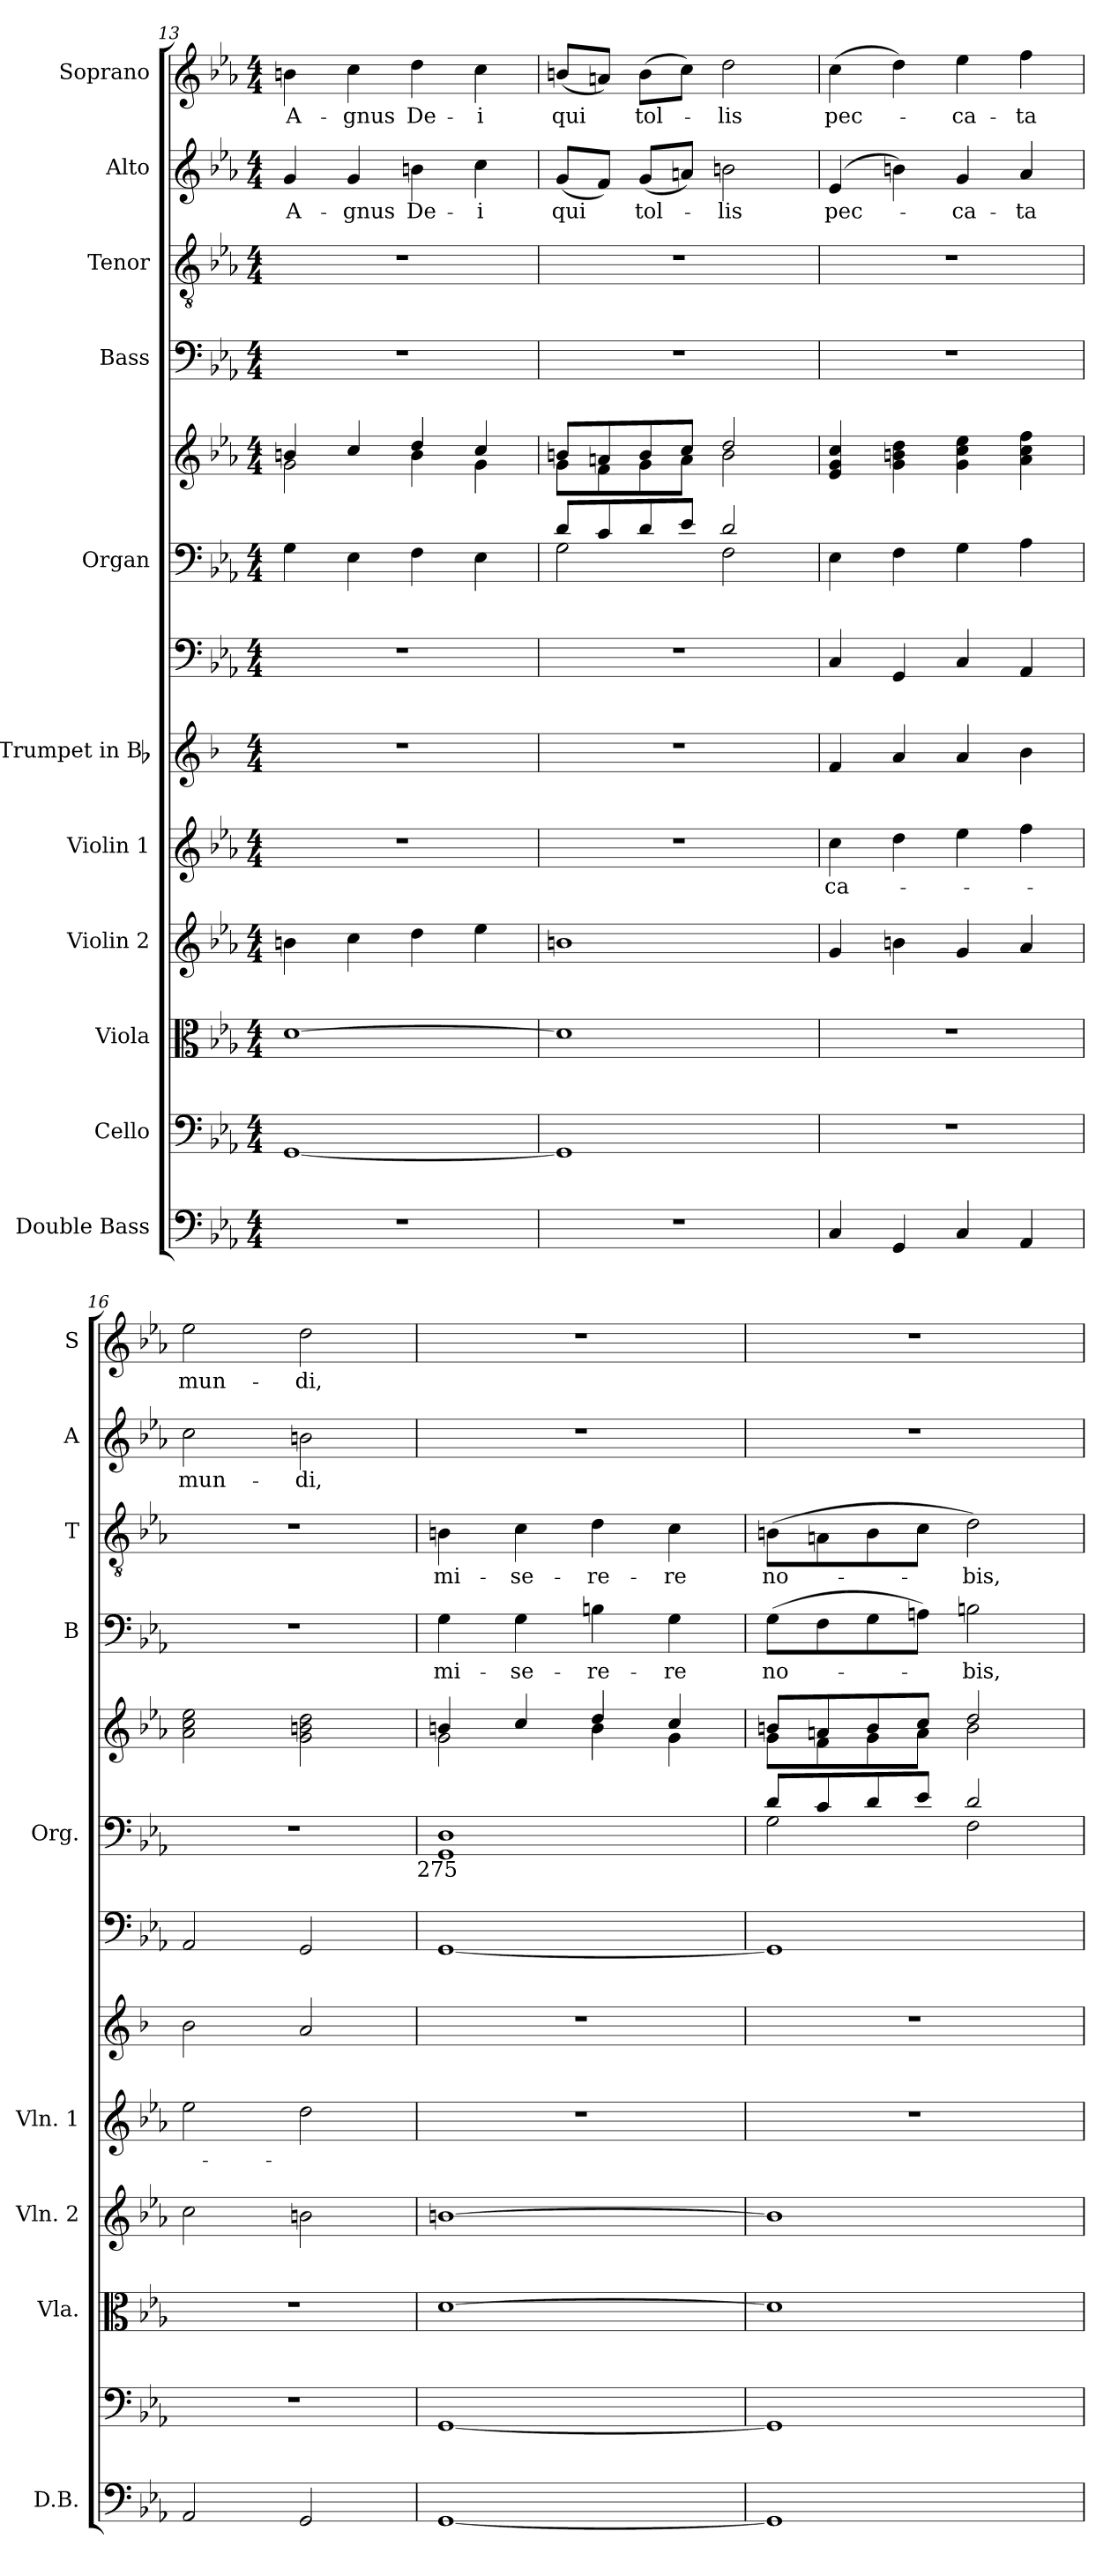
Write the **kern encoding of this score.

**kern	**kern	**kern	**kern	**kern	**text	**kern	**kern	**kern	**kern	**kern	**text	**kern	**text	**kern	**text	**kern	**text
*part12	*part11	*part10	*part9	*part8	*part8	*part7	*part6	*part5	*part5	*part4	*part4	*part3	*part3	*part2	*part2	*part1	*part1
*staff13	*staff12	*staff11	*staff10	*staff9	*staff9	*staff8	*staff7	*staff6	*staff5	*staff4	*staff4	*staff3	*staff3	*staff2	*staff2	*staff1	*staff1
*I"Double Bass	*I"Cello	*I"Viola	*I"Violin 2	*I"Violin 1	*	*I"Trumpet in Bb	*	*I"Organ	*	*I"Bass	*	*I"Tenor	*	*I"Alto	*	*I"Soprano	*
*I'D.B.	*	*I'Vla.	*I'Vln. 2	*I'Vln. 1	*	*	*	*I'Org.	*	*I'B	*	*I'T	*	*I'A	*	*I'S	*
*clefF4	*clefF4	*clefC3	*clefG2	*clefG2	*	*clefG2	*clefF4	*clefF4	*clefG2	*clefF4	*	*clefGv2	*	*clefG2	*	*clefG2	*
*ITrd7c12	*	*	*	*	*	*ITrd1c2	*	*	*	*	*	*	*	*	*	*	*
*k[b-e-a-]	*k[b-e-a-]	*k[b-e-a-]	*k[b-e-a-]	*k[b-e-a-]	*	*k[b-e-a-]	*k[b-e-a-]	*k[b-e-a-]	*k[b-e-a-]	*k[b-e-a-]	*	*k[b-e-a-]	*	*k[b-e-a-]	*	*k[b-e-a-]	*
*E-:	*E-:	*E-:	*E-:	*E-:	*	*E-:	*E-:	*E-:	*E-:	*E-:	*	*E-:	*	*E-:	*	*E-:	*
*M4/4	*M4/4	*M4/4	*M4/4	*M4/4	*	*M4/4	*M4/4	*M4/4	*M4/4	*M4/4	*	*M4/4	*	*M4/4	*	*M4/4	*
=13	=13	=13	=13	=13	=13	=13	=13	=13	=13	=13	=13	=13	=13	=13	=13	=13	=13
*	*	*	*	*	*	*	*	*	*^	*	*	*	*	*	*	*	*
!	!	!	!	!	!	!	!	!	!	!	!	!	!	!	!	!LO:LY:b	!	!LO:LY:b
1r	[1GG	[1d	4bn\	1r	.	1r	1r	4G\	4bn/	2g\	1r	.	1r	.	4g/	A-	4bn\	A-
!	!	!	!	!	!	!	!	!	!	!	!	!	!	!	!	!LO:LY:b	!	!LO:LY:b
.	.	.	4cc\	.	.	.	.	4E-\	4cc/	.	.	.	.	.	4g/	-gnus	4cc\	-gnus
!	!	!	!	!	!	!	!	!	!	!	!	!	!	!	!	!LO:LY:b	!	!LO:LY:b
.	.	.	4dd\	.	.	.	.	4F\	4dd/	4b\	.	.	.	.	4bn\	De-	4dd\	De-
!	!	!	!	!	!	!	!	!	!	!	!	!	!	!	!	!LO:LY:b	!	!LO:LY:b
.	.	.	4ee-\	.	.	.	.	4E-\	4cc/	4g\	.	.	.	.	4cc\	-i	4cc\	-i
!!LO:PB:g=z
=14	=14	=14	=14	=14	=14	=14	=14	=14	=14	=14	=14	=14	=14	=14	=14	=14	=14	=14
*	*	*	*	*	*	*	*	*^	*	*	*	*	*	*	*	*	*	*
!	!	!	!	!	!	!	!	!	!	!	!	!	!	!	!	!	!LO:LY:b	!	!LO:LY:b
1r	1GG]	1d]	1bn	1r	.	1r	1r	8d/L	2G\	8bn/L	8g\L	1r	.	1r	.	(<8g/L	qui	(<8bn/L	qui
.	.	.	.	.	.	.	.	8c/	.	8an/	8f\	.	.	.	.	8f/J)	.	8an/J)	.
!	!	!	!	!	!	!	!	!	!	!	!	!	!	!	!	!	!LO:LY:b	!	!LO:LY:b
.	.	.	.	.	.	.	.	8d/	.	8b/	8g\	.	.	.	.	(<8g/L	tol-	(>8b\L	tol-
.	.	.	.	.	.	.	.	8e-/J	.	8cc/J	8a\J	.	.	.	.	8an/J)	.	8cc\J)	.
!	!	!	!	!	!	!	!	!	!	!	!	!	!	!	!	!	!LO:LY:b	!	!LO:LY:b
.	.	.	.	.	.	.	.	2d/	2F\	2dd/	2b\	.	.	.	.	2bn\	-lis	2dd\	-lis
=15	=15	=15	=15	=15	=15	=15	=15	=15	=15	=15	=15	=15	=15	=15	=15	=15	=15	=15	=15
!	!	!	!	!	!LO:LY:b	!	!	!	!	!	!	!	!	!	!	!	!LO:LY:b	!	!LO:LY:b
*	*	*	*	*	*	*	*	*v	*v	*	*	*	*	*	*	*	*	*	*
*	*	*	*	*	*	*	*	*	*v	*v	*	*	*	*	*	*	*	*
4CC/	1r	1r	4g/	4cc\	ca-	4e-/	4C/	4E-\	4e-/ 4g/ 4cc/	1r	.	1r	.	(4e-/	pec-	(>4cc\	pec-
4GGG/	.	.	4bn\	4dd\	.	4g/	4GG/	4F\	4g\ 4bn\ 4dd\	.	.	.	.	4bn\)	.	4dd\)	.
!	!	!	!	!	!	!	!	!	!	!	!	!	!	!	!LO:LY:b	!	!LO:LY:b
4CC/	.	.	4g/	4ee-\	.	4g/	4C/	4G\	4g\ 4cc\ 4ee-\	.	.	.	.	4g/	-ca-	4ee-\	-ca-
!	!	!	!	!	!	!	!	!	!	!	!	!	!	!	!LO:LY:b	!	!LO:LY:b
4AAA-/	.	.	4a-/	4ff\	.	4a-\	4AA-/	4A-\	4a-\ 4cc\ 4ff\	.	.	.	.	4a-/	-ta	4ff\	-ta
=16	=16	=16	=16	=16	=16	=16	=16	=16	=16	=16	=16	=16	=16	=16	=16	=16	=16
!	!	!	!	!	!	!	!	!	!	!	!	!	!	!	!LO:LY:b	!	!LO:LY:b
2AAA-/	1r	1r	2cc\	2ee-\	.	2a-\	2AA-/	1r	2a-\ 2cc\ 2ee-\	1r	.	1r	.	2cc\	mun-	2ee-\	mun-
!	!	!	!	!	!	!	!	!	!	!	!	!	!	!	!LO:LY:b	!	!LO:LY:b
2GGG/	.	.	2bn\	2dd\	.	2g/	2GG/	.	2g\ 2bn\ 2dd\	.	.	.	.	2bn\	-di,	2dd\	-di,
!	!	!	!	!	!	!	!	!LO:TX:b:t=275	!	!	!	!	!	!	!	!	!
=17	=17	=17	=17	=17	=17	=17	=17	=17	=17	=17	=17	=17	=17	=17	=17	=17	=17
*	*	*	*	*	*	*	*	*	*^	*	*	*	*	*	*	*	*
!	!	!	!	!	!	!	!	!	!	!	!	!LO:LY:b	!	!LO:LY:b	!	!	!	!
[1GGG	[1GG	[1d	[1bn	1r	.	1r	[1GG	1GG 1D	4bn/	2g\	4G\	mi-	4Bn\	mi-	1r	.	1r	.
!	!	!	!	!	!	!	!	!	!	!	!	!LO:LY:b	!	!LO:LY:b	!	!	!	!
.	.	.	.	.	.	.	.	.	4cc/	.	4G\	-se-	4c\	-se-	.	.	.	.
!	!	!	!	!	!	!	!	!	!	!	!	!LO:LY:b	!	!LO:LY:b	!	!	!	!
.	.	.	.	.	.	.	.	.	4dd/	4b\	4Bn\	-re-	4d\	-re-	.	.	.	.
!	!	!	!	!	!	!	!	!	!	!	!	!LO:LY:b	!	!LO:LY:b	!	!	!	!
.	.	.	.	.	.	.	.	.	4cc/	4g\	4G\	-re	4c\	-re	.	.	.	.
=18	=18	=18	=18	=18	=18	=18	=18	=18	=18	=18	=18	=18	=18	=18	=18	=18	=18	=18
*	*	*	*	*	*	*	*	*^	*	*	*	*	*	*	*	*	*	*
!	!	!	!	!	!	!	!	!	!	!	!	!	!LO:LY:b	!	!LO:LY:b	!	!	!	!
1GGG]	1GG]	1d]	1b]	1r	.	1r	1GG]	8d/L	2G\	8bn/L	8g\L	(>8G\L	no-	(>8Bn\L	no-	1r	.	1r	.
.	.	.	.	.	.	.	.	8c/	.	8an/	8f\	8F\	.	8An\	.	.	.	.	.
.	.	.	.	.	.	.	.	8d/	.	8b/	8g\	8G\	.	8B\	.	.	.	.	.
.	.	.	.	.	.	.	.	8e-/J	.	8cc/J	8a\J	8An\J)	.	8c\J	.	.	.	.	.
!	!	!	!	!	!	!	!	!	!	!	!	!	!LO:LY:b	!	!LO:LY:b	!	!	!	!
.	.	.	.	.	.	.	.	2d/	2F\	2dd/	2b\	2Bn\	-bis,	2d\)	-bis,	.	.	.	.
*	*	*	*	*	*	*	*	*v	*v	*	*	*	*	*	*	*	*	*	*
*	*	*	*	*	*	*	*	*	*v	*v	*	*	*	*	*	*	*	*
=	=	=	=	=	=	=	=	=	=	=	=	=	=	=	=	=	=
*-	*-	*-	*-	*-	*-	*-	*-	*-	*-	*-	*-	*-	*-	*-	*-	*-	*-
